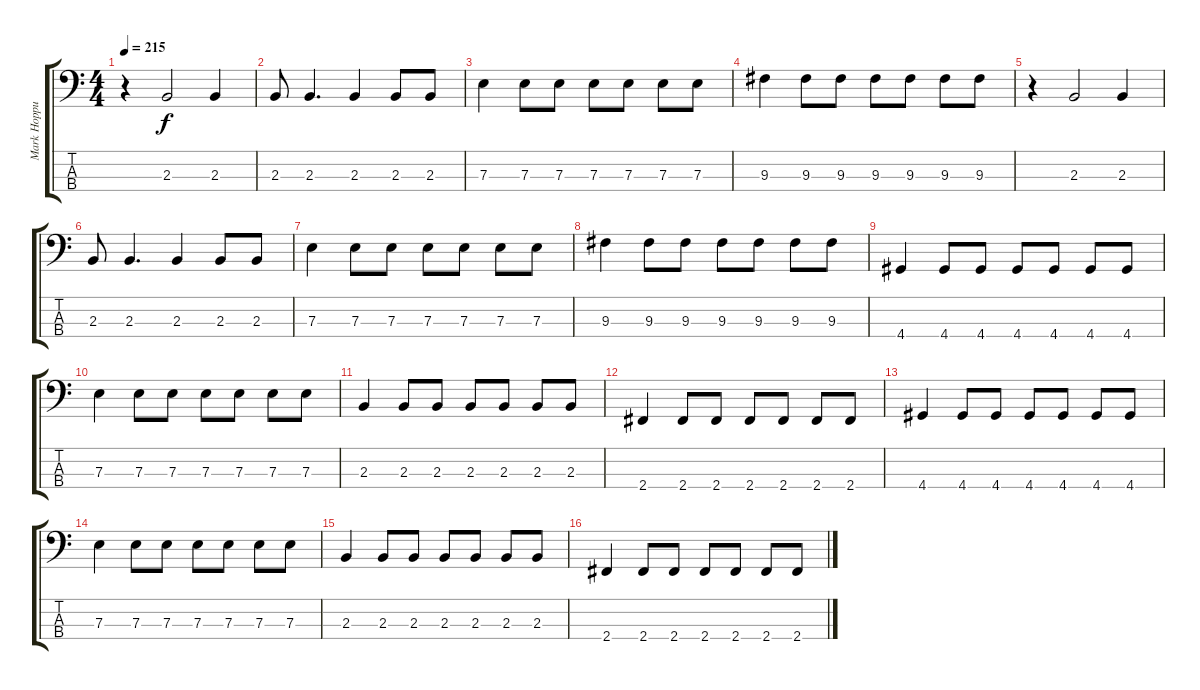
\track ("Mark Hoppus" "Mark Hoppu") {instrument electricbassfinger}
\staff {score tabs}
\tuning (G2 D2 A1 E1) {hide}
\ts (4 4)
\tempo 215
\clef f4
\ks c
r.4{dy f} 2.3.2 2.3.4 |
2.3.8 2.3.4{d} 2.3.4 2.3.8 2.3.8 |
7.3.4 7.3.8 7.3.8 7.3.8 7.3.8 7.3.8 7.3.8 |
9.3.4 9.3.8 9.3.8 9.3.8 9.3.8 9.3.8 9.3.8 |
r.4 2.3.2 2.3.4 |
2.3.8 2.3.4{d} 2.3.4 2.3.8 2.3.8 |
7.3.4 7.3.8 7.3.8 7.3.8 7.3.8 7.3.8 7.3.8 |
9.3.4 9.3.8 9.3.8 9.3.8 9.3.8 9.3.8 9.3.8 |
4.4.4 4.4.8 4.4.8 4.4.8 4.4.8 4.4.8 4.4.8 |
7.3.4 7.3.8 7.3.8 7.3.8 7.3.8 7.3.8 7.3.8 |
2.3.4 2.3.8 2.3.8 2.3.8 2.3.8 2.3.8 2.3.8 |
2.4.4 2.4.8 2.4.8 2.4.8 2.4.8 2.4.8 2.4.8 |
4.4.4 4.4.8 4.4.8 4.4.8 4.4.8 4.4.8 4.4.8 |
7.3.4 7.3.8 7.3.8 7.3.8 7.3.8 7.3.8 7.3.8 |
2.3.4 2.3.8 2.3.8 2.3.8 2.3.8 2.3.8 2.3.8 |
2.4.4 2.4.8 2.4.8 2.4.8 2.4.8 2.4.8 2.4.8
